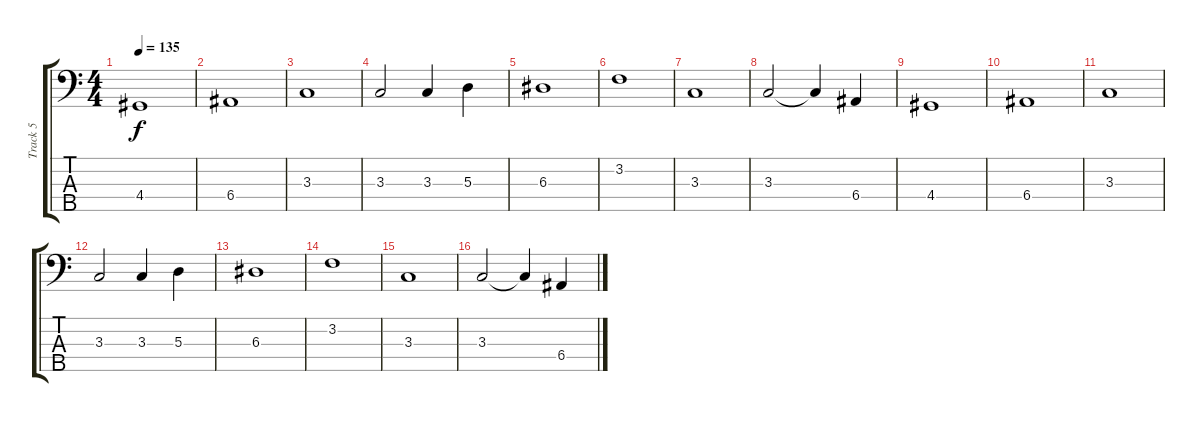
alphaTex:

\track ("Track 5" "Track 5") {instrument electricbassfinger}
\staff {score tabs}
\tuning (G2 D2 A1 E1 B0) {hide}
\ts (4 4)
\tempo 135
\clef f4
\ks c
4.4.1{dy f} |
6.4.1 |
3.3.1 |
3.3.2 3.3.4 5.3.4 |
6.3.1 |
3.2.1 |
3.3.1 |
3.3.2 3.3{t}.4 6.4.4 |
4.4.1 |
6.4.1 |
3.3.1 |
3.3.2 3.3.4 5.3.4 |
6.3.1 |
3.2.1 |
3.3.1 |
3.3.2 3.3{t}.4 6.4.4
